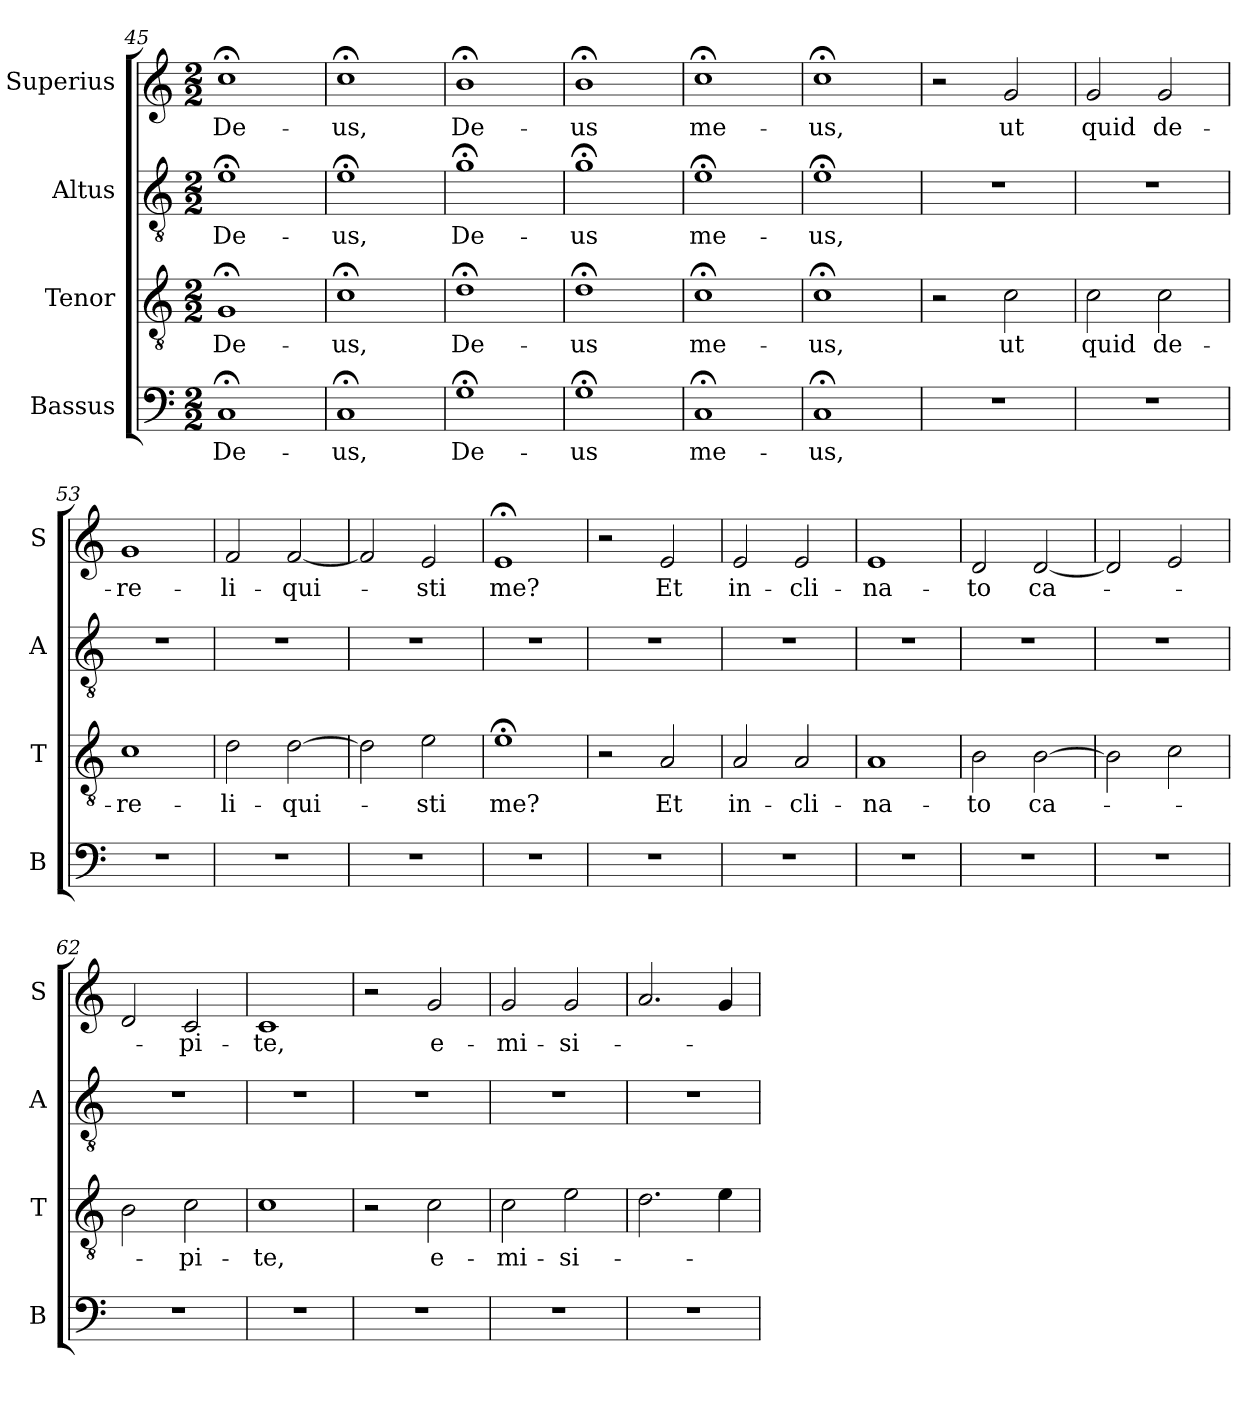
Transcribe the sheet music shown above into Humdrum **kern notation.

**kern	**text	**kern	**text	**kern	**text	**kern	**text
*part4	*part4	*part3	*part3	*part2	*part2	*part1	*part1
*staff4	*staff4	*staff3	*staff3	*staff2	*staff2	*staff1	*staff1
*I"Bassus	*	*I"Tenor	*	*I"Altus	*	*I"Superius	*
*I'B	*	*I'T	*	*I'A	*	*I'S	*
*clefF4	*	*clefGv2	*	*clefGv2	*	*clefG2	*
*k[]	*	*k[]	*	*k[]	*	*k[]	*
*M2/2	*	*M2/2	*	*M2/2	*	*M2/2	*
=45	=45	=45	=45	=45	=45	=45	=45
1C;<	De-	1G;<	De-	1e;<	De-	1cc;<	De-
=46	=46	=46	=46	=46	=46	=46	=46
1C;<	-us,	1c;<	-us,	1e;<	-us,	1cc;<	-us,
=47	=47	=47	=47	=47	=47	=47	=47
1G;<	De-	1d;<	De-	1g;<	De-	1b;<	De-
=48	=48	=48	=48	=48	=48	=48	=48
1G;<	-us	1d;<	-us	1g;<	-us	1b;<	-us
=49	=49	=49	=49	=49	=49	=49	=49
1C;<	me-	1c;<	me-	1e;<	me-	1cc;<	me-
=50	=50	=50	=50	=50	=50	=50	=50
1C;<	-us,	1c;<	-us,	1e;<	-us,	1cc;<	-us,
=51	=51	=51	=51	=51	=51	=51	=51
1r	.	2r	.	1r	.	2r	.
.	.	2c	ut	.	.	2g	ut
=52	=52	=52	=52	=52	=52	=52	=52
1r	.	2c	quid	1r	.	2g	quid
.	.	2c	de-	.	.	2g	de-
=53	=53	=53	=53	=53	=53	=53	=53
1r	.	1c	-re-	1r	.	1g	-re-
=54	=54	=54	=54	=54	=54	=54	=54
1r	.	2d	-li-	1r	.	2f	-li-
.	.	[2d	-qui-	.	.	[2f	-qui-
=55	=55	=55	=55	=55	=55	=55	=55
1r	.	2d]	.	1r	.	2f]	.
.	.	2e	-sti	.	.	2e	-sti
=56	=56	=56	=56	=56	=56	=56	=56
1r	.	1e;<	me?	1r	.	1e;<	me?
=57	=57	=57	=57	=57	=57	=57	=57
1r	.	2r	.	1r	.	2r	.
.	.	2A	Et	.	.	2e	Et
=58	=58	=58	=58	=58	=58	=58	=58
1r	.	2A	in-	1r	.	2e	in-
.	.	2A	-cli-	.	.	2e	-cli-
=59	=59	=59	=59	=59	=59	=59	=59
1r	.	1A	-na-	1r	.	1e	-na-
=60	=60	=60	=60	=60	=60	=60	=60
1r	.	2B	-to	1r	.	2d	-to
.	.	[2B	ca-	.	.	[2d	ca-
=61	=61	=61	=61	=61	=61	=61	=61
1r	.	2B]	.	1r	.	2d]	.
.	.	2c	.	.	.	2e	.
=62	=62	=62	=62	=62	=62	=62	=62
1r	.	2B	.	1r	.	2d	.
.	.	2c	-pi-	.	.	2c	-pi-
=63	=63	=63	=63	=63	=63	=63	=63
1r	.	1c	-te,	1r	.	1c	-te,
=64	=64	=64	=64	=64	=64	=64	=64
1r	.	2r	.	1r	.	2r	.
.	.	2c	e-	.	.	2g	e-
=65	=65	=65	=65	=65	=65	=65	=65
1r	.	2c	-mi-	1r	.	2g	-mi-
.	.	2e	-si-	.	.	2g	-si-
=66	=66	=66	=66	=66	=66	=66	=66
1r	.	2.d	.	1r	.	2.a	.
.	.	4e	.	.	.	4g	.
=	=	=	=	=	=	=	=
*-	*-	*-	*-	*-	*-	*-	*-
